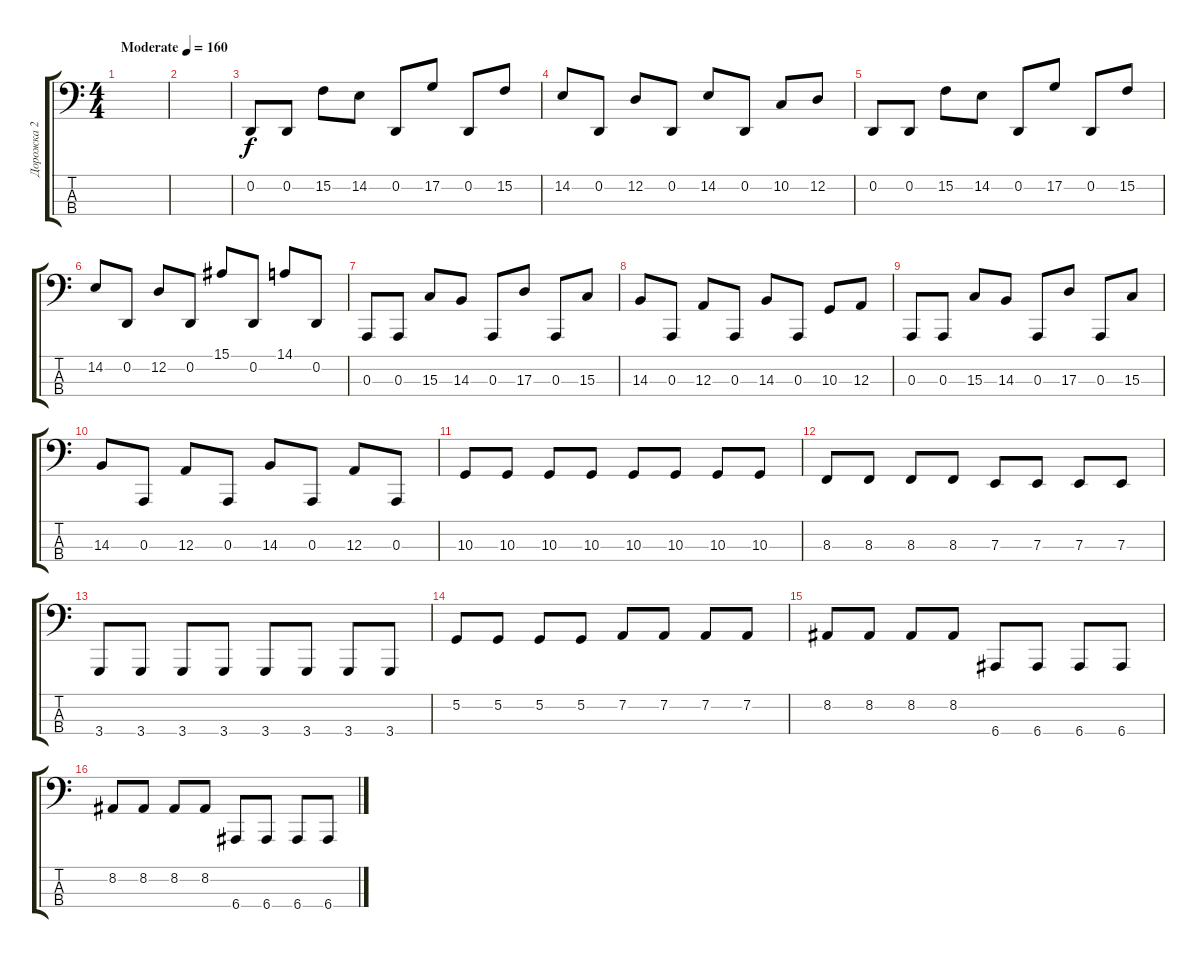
\track ("Дорожка 2" "Дорожка 2") {instrument lead8bassandlead}
\staff {score tabs}
\tuning (G2 D2 A1 E1) {hide}
\ts (4 4)
\tempo (160 "Moderate")
\clef f4
\ks c
|
|
0.2.8 0.2.8 15.2.8 14.2.8 0.2.8 17.2.8 0.2.8 15.2.8 |
14.2.8 0.2.8 12.2.8 0.2.8 14.2.8 0.2.8 10.2.8 12.2.8 |
0.2.8 0.2.8 15.2.8 14.2.8 0.2.8 17.2.8 0.2.8 15.2.8 |
14.2.8 0.2.8 12.2.8 0.2.8 15.1.8 0.2.8 14.1.8 0.2.8 |
0.3.8 0.3.8 15.3.8 14.3.8 0.3.8 17.3.8 0.3.8 15.3.8 |
14.3.8 0.3.8 12.3.8 0.3.8 14.3.8 0.3.8 10.3.8 12.3.8 |
0.3.8 0.3.8 15.3.8 14.3.8 0.3.8 17.3.8 0.3.8 15.3.8 |
14.3.8 0.3.8 12.3.8 0.3.8 14.3.8 0.3.8 12.3.8 0.3.8 |
10.3.8 10.3.8 10.3.8 10.3.8 10.3.8 10.3.8 10.3.8 10.3.8 |
8.3.8 8.3.8 8.3.8 8.3.8 7.3.8 7.3.8 7.3.8 7.3.8 |
3.4.8 3.4.8 3.4.8 3.4.8 3.4.8 3.4.8 3.4.8 3.4.8 |
5.2.8 5.2.8 5.2.8 5.2.8 7.2.8 7.2.8 7.2.8 7.2.8 |
8.2.8 8.2.8 8.2.8 8.2.8 6.4.8 6.4.8 6.4.8 6.4.8 |
8.2.8 8.2.8 8.2.8 8.2.8 6.4.8 6.4.8 6.4.8 6.4.8
